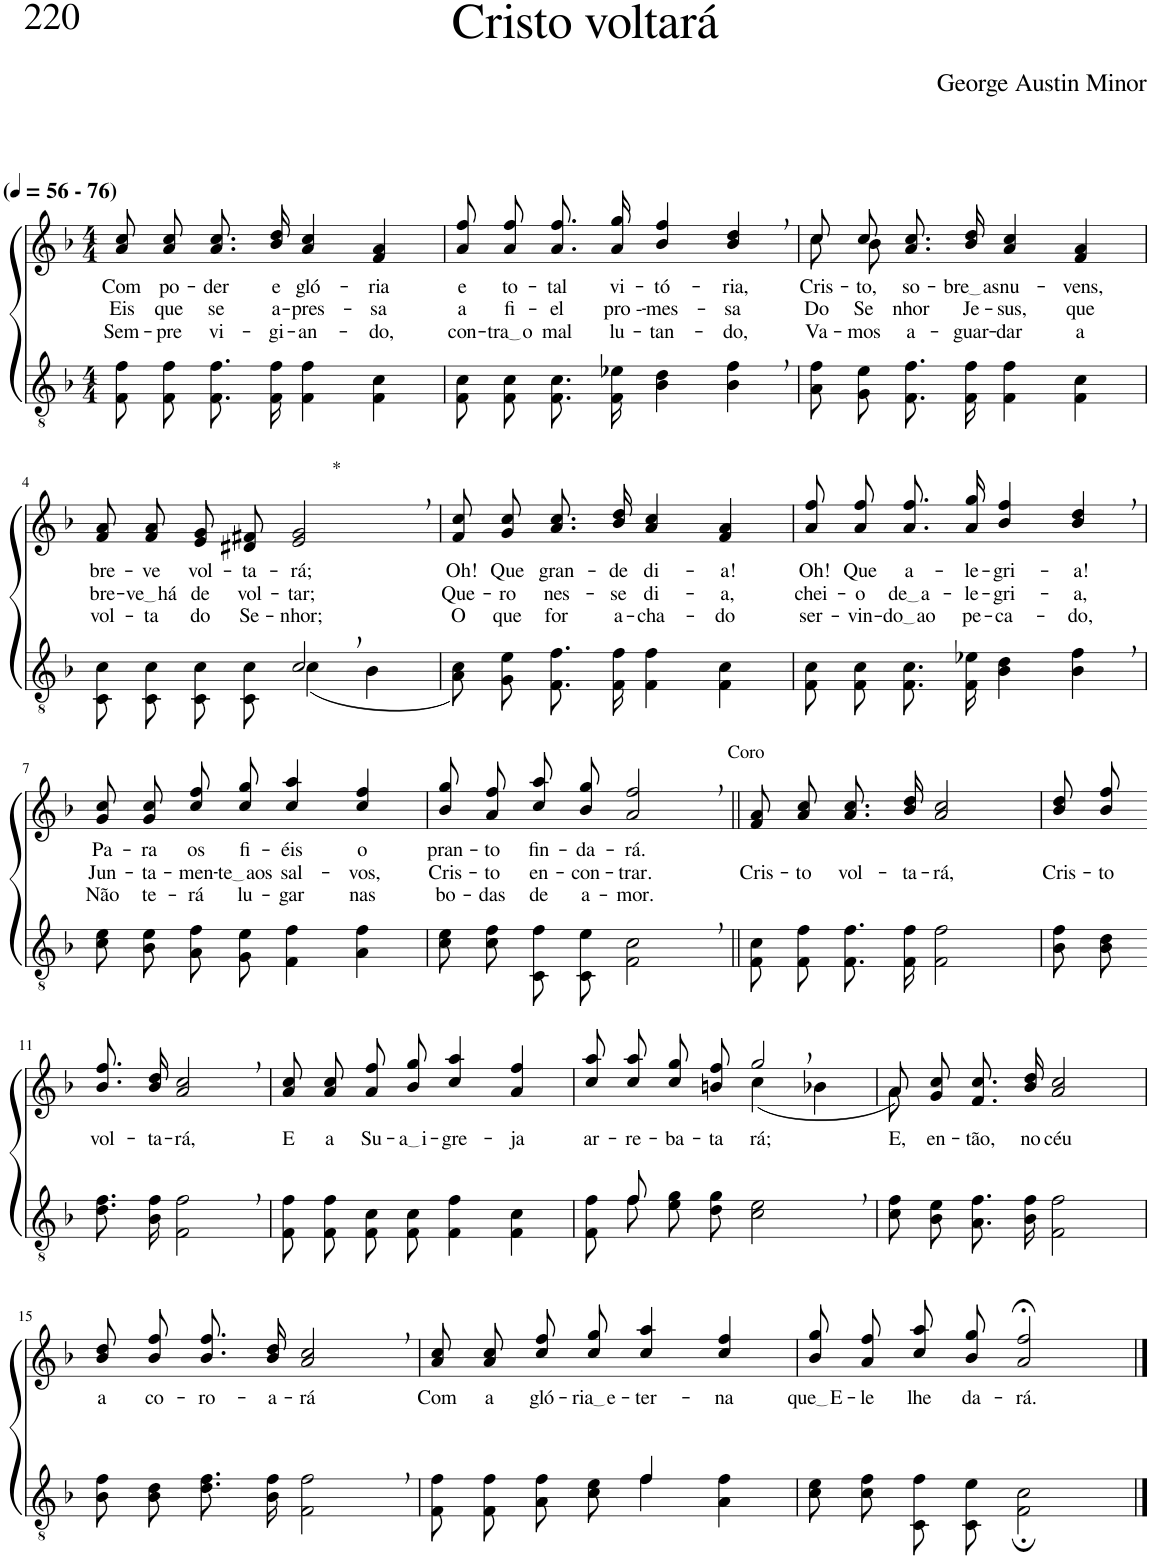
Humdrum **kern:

**kern	**kern	**text	**text	**text
*part2	*part1	*part1	*part1	*part1
*staff2	*staff1	*staff1	*staff1	*staff1
*I"Parte III e IV	*I"Parte I e II	*	*	*
*clefGv2	*clefG2	*	*	*
*Trd3c5	*Trd3c5	*	*	*
*k[b-]	*k[b-]	*	*	*
*M4/4	*M4/4	*	*	*
*MM56	*MM56	*	*	*
=1	=1	=1	=1	=1
!	!LO:TX:a:B:t=(	!	!	!
!	!LO:TX:a:B:t=- 76)	!	!	!
!	!	!LO:LY:b	!LO:LY:b	!LO:LY:b
8F\ 8f\L	8a\ 8cc\L	Com	Eis	Sem-
!	!	!LO:LY:b	!LO:LY:b	!LO:LY:b
8F\ 8f\J	8a\ 8cc\J	po-	que	-pre
!	!	!LO:LY:b	!LO:LY:b	!LO:LY:b
8.F\ 8.f\L	8.a\ 8.cc\L	-der	se	vi-
!	!	!LO:LY:b	!LO:LY:b	!LO:LY:b
16F\ 16f\Jk	16b-\ 16dd\Jk	e	a-	-gi-
!	!	!LO:LY:b	!LO:LY:b	!LO:LY:b
4F\ 4f\	4a/ 4cc/	gló-	-pres-	-an-
!	!	!LO:LY:b	!LO:LY:b	!LO:LY:b
4F\ 4c\	4f/ 4a/	-ria	-sa	-do,
=2	=2	=2	=2	=2
!	!	!LO:LY:b	!LO:LY:b	!LO:LY:b
8F/ 8c/L	8a\ 8ff\L	e	a	con-
!	!	!LO:LY:b	!LO:LY:b	!LO:LY:b
8F/ 8c/J	8a\ 8ff\J	to-	fi-	tra o
!	!	!LO:LY:b	!LO:LY:b	!LO:LY:b
8.F\ 8.c\L	8.a\ 8.ff\L	-tal	-el	mal
!	!	!LO:LY:b	!LO:LY:b	!LO:LY:b
16F\ 16e-X\Jk	16a\ 16gg\Jk	vi-	pro --	lu-
!	!	!LO:LY:b	!LO:LY:b	!LO:LY:b
4B-\ 4d\	4b-/ 4ff/	-tó-	-mes-	-tan-
!	!	!LO:LY:b	!LO:LY:b	!LO:LY:b
4B-\, 4f\,	4b-/, 4dd/,	-ria,	-sa	-do,
=3	=3	=3	=3	=3
!	!	!LO:LY:b	!LO:LY:b	!LO:LY:b
*	*^	*	*	*
8A\ 8f\L	8cc\L	8cc/L	Cris-	Do	Va-
!	!	!	!LO:LY:b	!LO:LY:b	!LO:LY:b
8G\ 8e\J	8b-\J	8cc/J	-to,	Se-	-mos
!	!	!	!LO:LY:b	!LO:LY:b	!LO:LY:b
8.F\ 8.f\L	2.ryy	8.a\ 8.cc\L	so-	nhor	a-
!	!	!	!LO:LY:b	!LO:LY:b	!LO:LY:b
16F\ 16f\Jk	.	16b-\ 16dd\Jk	bre as	Je-	-guar-
!	!	!	!LO:LY:b	!LO:LY:b	!LO:LY:b
4F\ 4f\	.	4a/ 4cc/	nu-	-sus,	-dar
!	!	!	!LO:LY:b	!LO:LY:b	!LO:LY:b
4F\ 4c\	.	4f/ 4a/	-vens,	que	a
!!LO:LB:g=z
=4	=4	=4	=4	=4	=4
*^	*	*	*	*	*
!	!	!	!	!LO:LY:b	!LO:LY:b	!LO:LY:b
*	*	*v	*v	*	*	*
2ryy	8C/ 8c/L	8f/ 8a/L	bre-	-bre-	-vol-
!	!	!	!LO:LY:b	!LO:LY:b	!LO:LY:b
.	8C/ 8c/J	8f/ 8a/J	-ve	ve há	-ta
!	!	!	!LO:LY:b	!LO:LY:b	!LO:LY:b
.	8C/ 8c/L	8e/ 8g/L	vol-	de	do
!	!	!	!LO:LY:b	!LO:LY:b	!LO:LY:b
.	8C/ 8c/J	8d#X/ 8f#X/J	-ta-	vol-	Se-
!	!	!LO:TX:a:t=*	!	!	!
!	!	!	!LO:LY:b	!LO:LY:b	!LO:LY:b
2c,/	(4c\	2e/, 2g/,	-rá;	-tar;	-nhor;
.	4B-\	.	.	.	.
=5	=5	=5	=5	=5	=5
!	!	!	!LO:LY:b	!LO:LY:b	!LO:LY:b
*v	*v	*	*	*	*
8A\ 8c\L)	8f/ 8cc/L	Oh!	Que-	O
!	!	!LO:LY:b	!LO:LY:b	!LO:LY:b
8G\ 8e\J	8g/ 8cc/J	Que	-ro	que
!	!	!LO:LY:b	!LO:LY:b	!LO:LY:b
8.F\ 8.f\L	8.a\ 8.cc\L	gran-	nes-	for
!	!	!LO:LY:b	!LO:LY:b	!LO:LY:b
16F\ 16f\Jk	16b-\ 16dd\Jk	-de	-se	a-
!	!	!LO:LY:b	!LO:LY:b	!LO:LY:b
4F\ 4f\	4a/ 4cc/	di-	di-	-cha-
!	!	!LO:LY:b	!LO:LY:b	!LO:LY:b
4F\ 4c\	4f/ 4a/	-a!	-a,	-do
=6	=6	=6	=6	=6
!	!	!LO:LY:b	!LO:LY:b	!LO:LY:b
8F/ 8c/L	8a\ 8ff\L	Oh!	chei-	ser-
!	!	!LO:LY:b	!LO:LY:b	!LO:LY:b
8F/ 8c/J	8a\ 8ff\J	Que	-o	-vin-
!	!	!LO:LY:b	!LO:LY:b	!LO:LY:b
8.F\ 8.c\L	8.a\ 8.ff\L	a-	de a	do ao
!	!	!LO:LY:b	!LO:LY:b	!LO:LY:b
16F\ 16e-X\Jk	16a\ 16gg\Jk	-le-	-le-	pe-
!	!	!LO:LY:b	!LO:LY:b	!LO:LY:b
4B-\ 4d\	4b-/ 4ff/	-gri-	-gri-	-ca-
!	!	!LO:LY:b	!LO:LY:b	!LO:LY:b
4B-\, 4f\,	4b-/, 4dd/,	-a!	-a,	-do,
!!LO:LB:g=z
=7	=7	=7	=7	=7
!	!	!LO:LY:b	!LO:LY:b	!LO:LY:b
8c\ 8e\L	8g/ 8cc/L	Pa-	Jun-	Não
!	!	!LO:LY:b	!LO:LY:b	!LO:LY:b
8B-\ 8e\J	8g/ 8cc/J	-ra	-ta-	te-
!	!	!LO:LY:b	!LO:LY:b	!LO:LY:b
8A\ 8f\L	8cc\ 8ff\L	os	-men-	-rá
!	!	!LO:LY:b	!LO:LY:b	!LO:LY:b
8G\ 8e\J	8cc\ 8gg\J	fi-	te aos	lu-
!	!	!LO:LY:b	!LO:LY:b	!LO:LY:b
4F\ 4f\	4cc/ 4aa/	-éis	sal-	-gar
!	!	!LO:LY:b	!LO:LY:b	!LO:LY:b
4A\ 4f\	4cc/ 4ff/	o	-vos,	nas
=8	=8	=8	=8	=8
!	!	!LO:LY:b	!LO:LY:b	!LO:LY:b
8c\ 8e\L	8b-\ 8gg\L	pran-	Cris-	bo-
!	!	!LO:LY:b	!LO:LY:b	!LO:LY:b
8c\ 8f\J	8a\ 8ff\J	-to	-to	-das
!	!	!LO:LY:b	!LO:LY:b	!LO:LY:b
8C/ 8f/L	8cc\ 8aa\L	fin-	en-	de
!	!	!LO:LY:b	!LO:LY:b	!LO:LY:b
8C/ 8e/J	8b-\ 8gg\J	-da-	-con-	a-
!	!LO:TX:a:t=Coro	!	!	!
!	!	!LO:LY:b	!LO:LY:b	!LO:LY:b
2F\, 2c\,	2a/, 2ff/,	-rá.	-trar.	-mor.
=9||	=9||	=9||	=9||	=9||
!	!	!	!LO:LY:b	!
8F\ 8c\L	8f/ 8a/L	.	Cris-	.
!	!	!	!LO:LY:b	!
8F\ 8f\J	8a/ 8cc/J	.	-to	.
!	!	!	!LO:LY:b	!
8.F\ 8.f\L	8.a\ 8.cc\L	.	vol-	.
!	!	!	!LO:LY:b	!
16F\ 16f\Jk	16b-\ 16dd\Jk	.	-ta-	.
!	!	!	!LO:LY:b	!
2F\ 2f\	2a/ 2cc/	.	-rá,	.
=10	=10	=10	=10	=10
!	!	!	!LO:LY:b	!
8B-\ 8f\L	8b-\ 8dd\L	.	Cris-	.
!	!	!	!LO:LY:b	!
8B-\ 8d\J	8b-\ 8ff\J	.	-to	.
!!LO:LB:g=z
=11-	=11-	=11-	=11-	=11-
!	!	!LO:LY:b	!	!
8.d\ 8.f\L	8.b-\ 8.ff\L	vol-	.	.
!	!	!LO:LY:b	!	!
16B-\ 16f\Jk	16b-\ 16dd\Jk	-ta-	.	.
!	!	!LO:LY:b	!	!
2F\, 2f\,	2a/, 2cc/,	-rá,	.	.
=12	=12	=12	=12	=12
!	!	!LO:LY:b	!	!
8F\ 8f\L	8a\ 8cc\L	E	.	.
!	!	!LO:LY:b	!	!
8F\ 8f\J	8a\ 8cc\J	a	.	.
!	!	!LO:LY:b	!	!
8F/ 8c/L	8a\ 8ff\L	Su-	.	.
!	!	!LO:LY:b	!	!
8F/ 8c/J	8b-\ 8gg\J	a i	.	.
!	!	!LO:LY:b	!	!
4F\ 4f\	4cc/ 4aa/	-gre-	.	.
!	!	!LO:LY:b	!	!
4F\ 4c\	4a/ 4ff/	-ja	.	.
=13	=13	=13	=13	=13
*^	*	*	*	*
!	!	!	!LO:LY:b	!	!
*	*	*^	*	*	*
8ryy	8F\ 8f\L	8cc\ 8aa\L	2ryy	ar-	.	.
!	!	!	!	!LO:LY:b	!	!
8f/	8f\J	8cc\ 8aa\J	.	-re-	.	.
!	!	!	!	!LO:LY:b	!	!
2.ryy	8e\ 8g\L	8cc\ 8gg\L	.	-ba-	.	.
!	!	!	!	!LO:LY:b	!	!
.	8d\ 8g\J	8bn\ 8ff\J	.	-ta-	.	.
!	!	!	!	!LO:LY:b	!	!
.	2c\ 2e\	2gg,/	(4cc\	-rá;	.	.
.	.	.	4b-X\	.	.	.
*v	*v	*	*	*	*	*
=14	=14	=14	=14	=14	=14
!	!	!	!LO:LY:b	!	!
8c\ 8f\L	8a\L)	8a\	-E,	.	.
!	!	!	!LO:LY:b	!	!
8B-\ 8e\J	8g\ 8cc\J	2..ryy	en-	.	.
!	!	!	!LO:LY:b	!	!
8.A\ 8.f\L	8.f/ 8.cc/L	.	-tão,	.	.
!	!	!	!LO:LY:b	!	!
16B-\ 16f\Jk	16b-/ 16dd/Jk	.	no	.	.
!	!	!	!LO:LY:b	!	!
2F\ 2f\	2a/ 2cc/	.	céu	.	.
*	*v	*v	*	*	*
!!LO:LB:g=z
=15	=15	=15	=15	=15
!	!	!LO:LY:b	!	!
8B-\ 8f\L	8b-\ 8dd\L	a	.	.
!	!	!LO:LY:b	!	!
8B-\ 8d\J	8b-\ 8ff\J	co-	.	.
!	!	!LO:LY:b	!	!
8.d\ 8.f\L	8.b-\ 8.ff\L	-ro-	.	.
!	!	!LO:LY:b	!	!
16B-\ 16f\Jk	16b-\ 16dd\Jk	-a-	.	.
!	!	!LO:LY:b	!	!
2F\, 2f\,	2a/, 2cc/,	-rá	.	.
=16	=16	=16	=16	=16
*^	*	*	*	*
!	!	!	!LO:LY:b	!	!
2ryy	8F\ 8f\L	8a\ 8cc\L	Com	.	.
!	!	!	!LO:LY:b	!	!
.	8F\ 8f\J	8a\ 8cc\J	a	.	.
!	!	!	!LO:LY:b	!	!
.	8A\ 8f\L	8cc\ 8ff\L	gló-	.	.
!	!	!	!LO:LY:b	!	!
.	8c\ 8e\J	8cc\ 8gg\J	ria e	.	.
!	!	!	!LO:LY:b	!	!
4f/	4f\	4cc/ 4aa/	-ter-	.	.
!	!	!	!LO:LY:b	!	!
4ryy	4A\ 4f\	4cc/ 4ff/	-na	.	.
=17	=17	=17	=17	=17	=17
!	!	!	!LO:LY:b	!	!
*v	*v	*	*	*	*
8c\ 8e\L	8b-\ 8gg\L	que E	.	.
!	!	!LO:LY:b	!	!
8c\ 8f\J	8a\ 8ff\J	-le	.	.
!	!	!LO:LY:b	!	!
8C/ 8f/L	8cc\ 8aa\L	lhe	.	.
!	!	!LO:LY:b	!	!
8C/ 8e/J	8b-\ 8gg\J	da-	.	.
!	!	!LO:LY:b	!	!
2F\; 2c\;	2a/;< 2ff/;<	-rá.	.	.
==	==	==	==	==
*-	*-	*-	*-	*-
